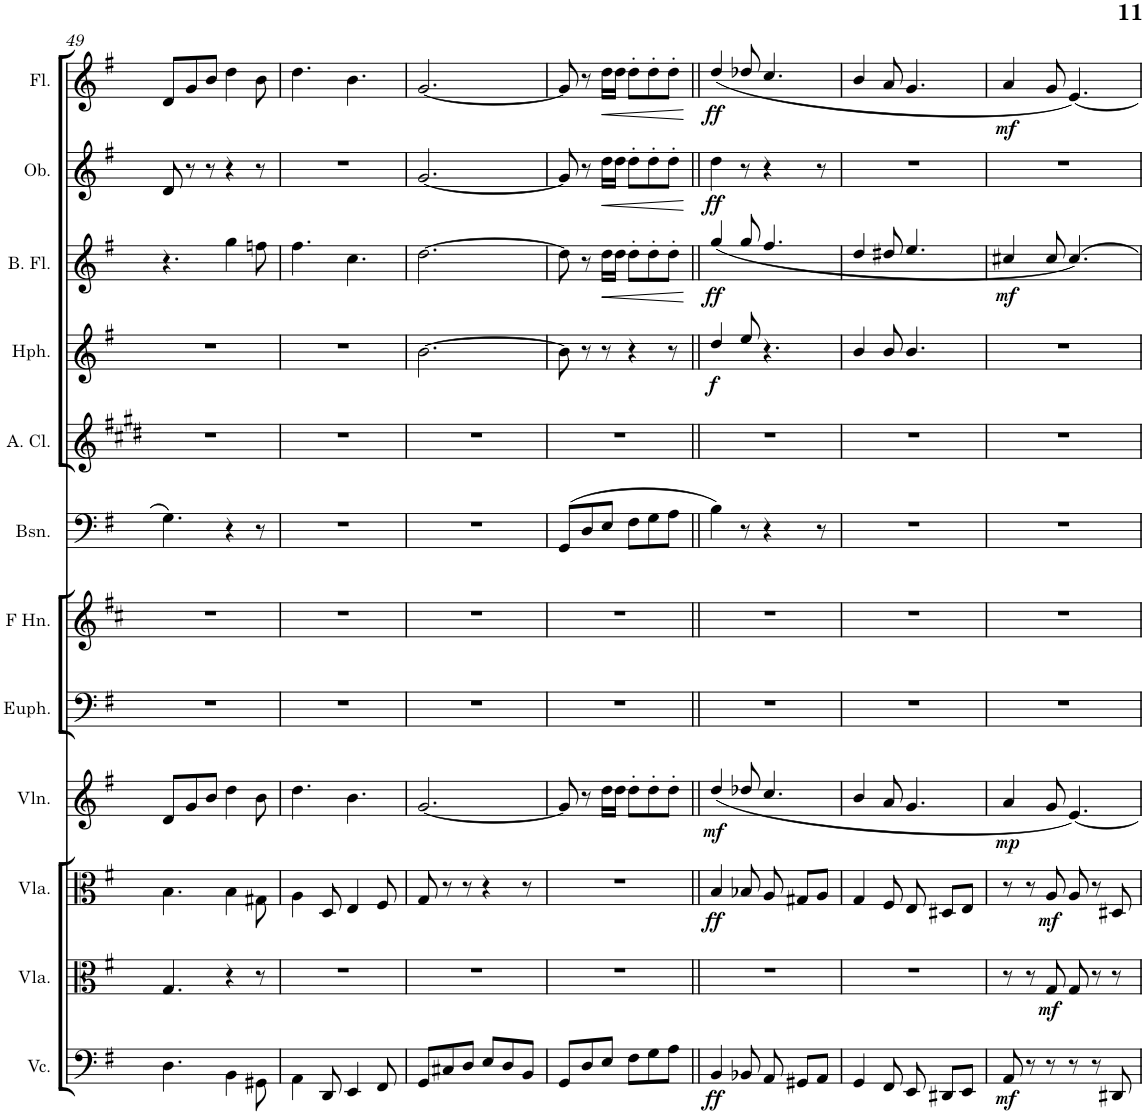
**kern	**dynam	**kern	**dynam	**kern	**dynam	**kern	**dynam	**kern	**kern	**kern	**kern	**kern	**dynam	**kern	**dynam	**kern	**dynam	**kern	**dynam
*part12	*part12	*part11	*part11	*part10	*part10	*part9	*part9	*part8	*part7	*part6	*part5	*part4	*part4	*part3	*part3	*part2	*part2	*part1	*part1
*staff12	*staff12	*staff11	*staff11	*staff10	*staff10	*staff9	*staff9	*staff8	*staff7	*staff6	*staff5	*staff4	*staff4	*staff3	*staff3	*staff2	*staff2	*staff1	*staff1
*I"Violoncello	*	*I"Viola	*	*I"Viola	*	*I"Violin	*	*I"Euphonium	*I"Horn in F	*I"Bassoon	*I"Alto Clarinet	*I"Heckelphone	*	*I"Bass Flute	*	*I"Oboe	*	*I"Flute	*
*I'Vc.	*	*I'Vla.	*	*I'Vla.	*	*I'Vln.	*	*I'Euph.	*	*I'Bsn.	*I'A. Cl.	*I'Hph.	*	*I'B. Fl.	*	*I'Ob.	*	*I'Fl.	*
!!LO:PB:g=z
*clefF4	*	*clefC3	*	*clefC3	*	*clefG2	*	*clefF4	*clefG2	*clefF4	*clefG2	*clefG2	*	*clefG2	*	*clefG2	*	*clefG2	*
*	*	*	*	*	*	*	*	*	*Trd4c7	*	*Trd5c9	*Trd7c12	*	*Trd7c12	*	*	*	*	*
*k[f#]	*	*k[f#]	*	*k[f#]	*	*k[f#]	*	*k[f#]	*k[f#c#]	*k[f#]	*k[f#c#g#d#]	*k[f#]	*	*k[f#]	*	*k[f#]	*	*k[f#]	*
*M6/8	*	*M6/8	*	*M6/8	*	*M6/8	*	*M6/8	*M6/8	*M6/8	*M6/8	*M6/8	*	*M6/8	*	*M6/8	*	*M6/8	*
=49	=49	=49	=49	=49	=49	=49	=49	=49	=49	=49	=49	=49	=49	=49	=49	=49	=49	=49	=49
4.D\	.	4.G/	.	4.B\	.	8d/L	.	2.r	2.r	4.G\	2.r	2.r	.	4.r	.	8d/	.	8d/L	.
.	.	.	.	.	.	8g/	.	.	.	.	.	.	.	.	.	8r	.	8g/	.
.	.	.	.	.	.	8b/J	.	.	.	.	.	.	.	.	.	8r	.	8b/J	.
4BB\	.	4r	.	4B\	.	4dd\	.	.	.	4r	.	.	.	4gg\	.	4r	.	4dd\	.
8GG#X\	.	8r	.	8G#X\	.	8b\	.	.	.	8r	.	.	.	8ffn\	.	8r	.	8b\	.
=50	=50	=50	=50	=50	=50	=50	=50	=50	=50	=50	=50	=50	=50	=50	=50	=50	=50	=50	=50
4AA\	.	2.r	.	4A\	.	4.dd\	.	2.r	2.r	2.r	2.r	2.r	.	4.ff#\	.	2.r	.	4.dd\	.
8DD/	.	.	.	8D/	.	.	.	.	.	.	.	.	.	.	.	.	.	.	.
4EE/	.	.	.	4E/	.	4.b\	.	.	.	.	.	.	.	4.cc\	.	.	.	4.b\	.
8FF#/	.	.	.	8F#/	.	.	.	.	.	.	.	.	.	.	.	.	.	.	.
=51	=51	=51	=51	=51	=51	=51	=51	=51	=51	=51	=51	=51	=51	=51	=51	=51	=51	=51	=51
8GG/L	.	2.r	.	8G/	.	[2.g/	.	2.r	2.r	2.r	2.r	[2.b\	.	[2.dd\	.	[2.g/	.	[2.g/	.
8C#X/	.	.	.	8r	.	.	.	.	.	.	.	.	.	.	.	.	.	.	.
8D/J	.	.	.	8r	.	.	.	.	.	.	.	.	.	.	.	.	.	.	.
8E/L	.	.	.	4r	.	.	.	.	.	.	.	.	.	.	.	.	.	.	.
8D/	.	.	.	.	.	.	.	.	.	.	.	.	.	.	.	.	.	.	.
8BB/J	.	.	.	8r	.	.	.	.	.	.	.	.	.	.	.	.	.	.	.
=52	=52	=52	=52	=52	=52	=52	=52	=52	=52	=52	=52	=52	=52	=52	=52	=52	=52	=52	=52
8GG/L	.	2.r	.	2.r	.	8g/]	.	2.r	2.r	(8GG/L	2.r	8b\]	.	8dd\]	.	8g/]	.	8g/]	.
8D/	.	.	.	.	.	8r	.	.	.	8D/	.	8r	.	8r	.	8r	.	8r	.
!	!	!	!	!	!	!	!	!	!	!	!	!	!	!	!LO:HP:b	!	!LO:HP:b	!	!LO:HP:b
8E/J	.	.	.	.	.	16dd\LL	.	.	.	8E/J	.	8r	.	16dd\LL	<	16dd\LL	<	16dd\LL	<
.	.	.	.	.	.	16dd\JJ	.	.	.	.	.	.	.	16dd\JJ	.	16dd\JJ	.	16dd\JJ	.
8F#\L	.	.	.	.	.	8dd'\L	.	.	.	8F#\L	.	4r	.	8dd'\L	.	8dd'\L	.	8dd'\L	.
8G\	.	.	.	.	.	8dd'\	.	.	.	8G\	.	.	.	8dd'\	.	8dd'\	.	8dd'\	.
8A\J	.	.	.	.	.	8dd'\J	.	.	.	8A\J	.	8r	.	8dd'\J	.	8dd'\J	.	8dd'\J	.
.	.	.	.	.	.	.	.	.	.	.	.	.	.	.	[	.	[	.	[
=53||	=53||	=53||	=53||	=53||	=53||	=53||	=53||	=53||	=53||	=53||	=53||	=53||	=53||	=53||	=53||	=53||	=53||	=53||	=53||
!	!LO:DY:b	!	!	!	!LO:DY:b	!	!LO:DY:b	!	!	!	!	!	!LO:DY:b	!	!LO:DY:b	!	!LO:DY:b	!	!LO:DY:b
4BB/	ff	2.r	.	4B/	ff	(4dd/	mf	2.r	2.r	4B\)	2.r	4dd/	f	(4gg/	ff	4dd\	ff	(4dd/	ff
8BB-X/	.	.	.	8B-X/	.	8dd-X/	.	.	.	8r	.	8ee/	.	8gg/	.	8r	.	8dd-X/	.
8AA/	.	.	.	8A/	.	4.cc/	.	.	.	4r	.	4.r	.	4.ff#/	.	4r	.	4.cc/	.
8GG#X/L	.	.	.	8G#X/L	.	.	.	.	.	.	.	.	.	.	.	.	.	.	.
8AA/J	.	.	.	8A/J	.	.	.	.	.	8r	.	.	.	.	.	8r	.	.	.
=54	=54	=54	=54	=54	=54	=54	=54	=54	=54	=54	=54	=54	=54	=54	=54	=54	=54	=54	=54
4GG/	.	2.r	.	4G/	.	4b/	.	2.r	2.r	2.r	2.r	4b/	.	4dd/	.	2.r	.	4b/	.
8FF#/	.	.	.	8F#/	.	8a/	.	.	.	.	.	8b/	.	8dd#X/	.	.	.	8a/	.
8EE/	.	.	.	8E/	.	4.g/	.	.	.	.	.	4.b/	.	4.ee/	.	.	.	4.g/	.
8DD#X/L	.	.	.	8D#X/L	.	.	.	.	.	.	.	.	.	.	.	.	.	.	.
8EE/J	.	.	.	8E/J	.	.	.	.	.	.	.	.	.	.	.	.	.	.	.
=55	=55	=55	=55	=55	=55	=55	=55	=55	=55	=55	=55	=55	=55	=55	=55	=55	=55	=55	=55
!	!LO:DY:b	!	!	!	!	!	!LO:DY:b	!	!	!	!	!	!	!	!LO:DY:b	!	!	!	!LO:DY:b
8AA/	mf	8r	.	8r	.	4a/	mp	2.r	2.r	2.r	2.r	2.r	.	4cc#X/	mf	2.r	.	4a/	mf
8r	.	8r	.	8r	.	.	.	.	.	.	.	.	.	.	.	.	.	.	.
!	!	!	!LO:DY:b	!	!LO:DY:b	!	!	!	!	!	!	!	!	!	!	!	!	!	!
8r	.	8G/	mf	8A/	mf	8g/	.	.	.	.	.	.	.	8cc#/	.	.	.	8g/	.
8r	.	8G/	.	8A/	.	[4.e/)	.	.	.	.	.	.	.	[4.cc#/)	.	.	.	[4.e/)	.
8r	.	8r	.	8r	.	.	.	.	.	.	.	.	.	.	.	.	.	.	.
8DD#X/	.	8r	.	8D#X/	.	.	.	.	.	.	.	.	.	.	.	.	.	.	.
=	=	=	=	=	=	=	=	=	=	=	=	=	=	=	=	=	=	=	=
*-	*-	*-	*-	*-	*-	*-	*-	*-	*-	*-	*-	*-	*-	*-	*-	*-	*-	*-	*-
